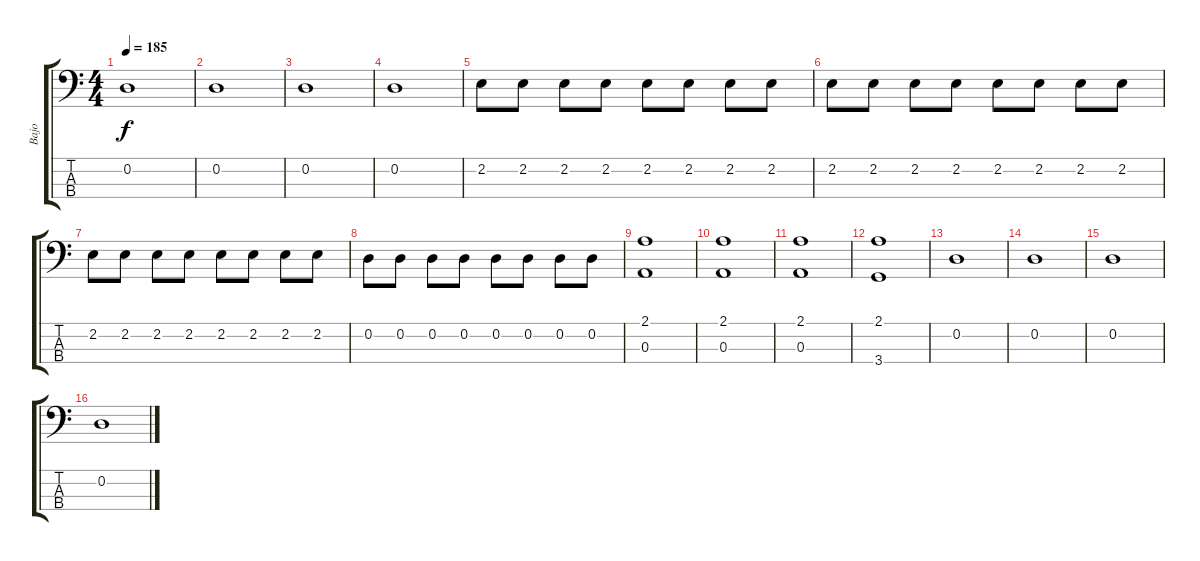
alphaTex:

\track ("Bajo" "Bajo") {instrument electricbasspick}
\staff {score tabs}
\tuning (G2 D2 A1 E1) {hide}
\ts (4 4)
\tempo 185
\clef f4
\ks c
0.2.1{dy f} |
0.2.1 |
0.2.1 |
0.2.1 |
2.2.8 2.2.8 2.2.8 2.2.8 2.2.8 2.2.8 2.2.8 2.2.8 |
2.2.8 2.2.8 2.2.8 2.2.8 2.2.8 2.2.8 2.2.8 2.2.8 |
2.2.8 2.2.8 2.2.8 2.2.8 2.2.8 2.2.8 2.2.8 2.2.8 |
0.2.8 0.2.8 0.2.8 0.2.8 0.2.8 0.2.8 0.2.8 0.2.8 |
(2.1 0.3).1 |
(2.1 0.3).1 |
(2.1 0.3).1 |
(2.1 3.4).1 |
0.2.1 |
0.2.1 |
0.2.1 |
0.2.1
